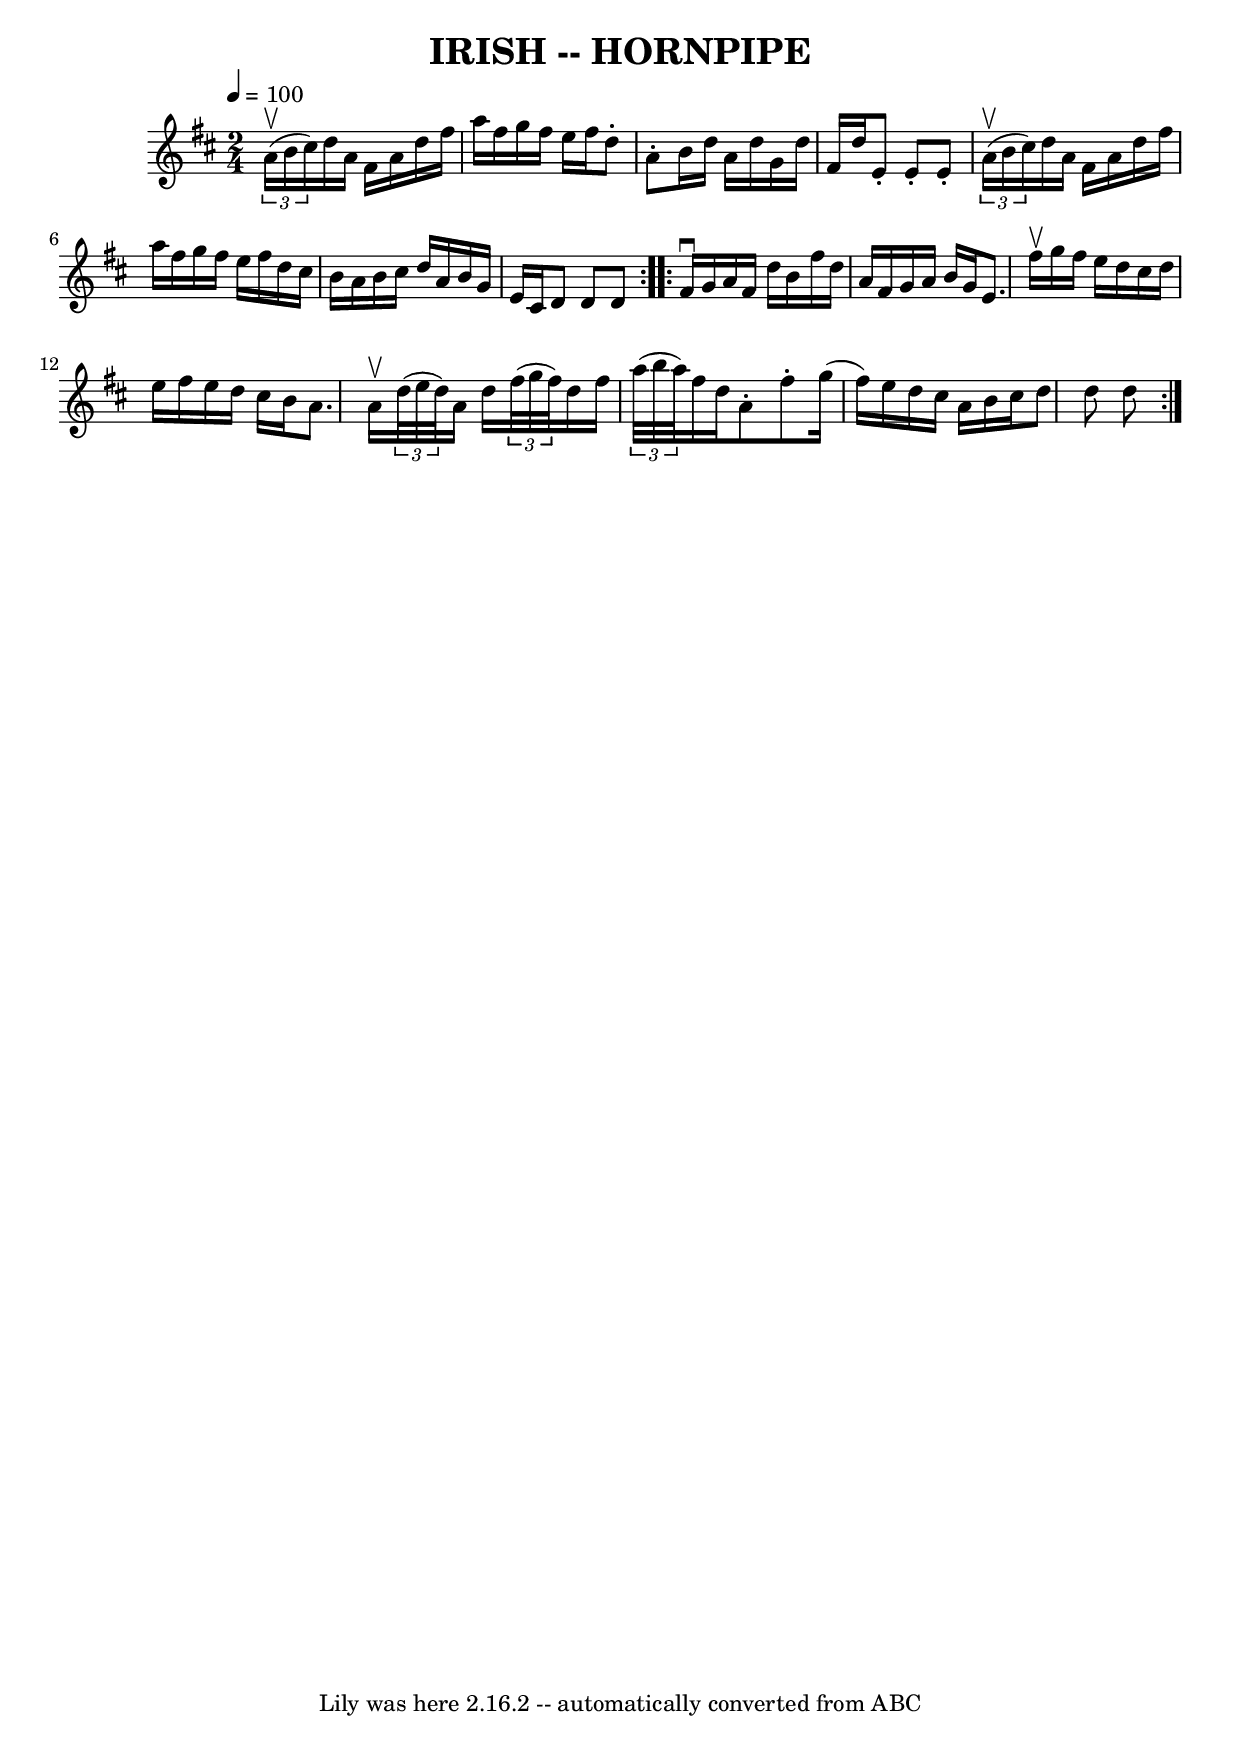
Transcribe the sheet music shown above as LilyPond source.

\version "2.7.40"
\include "Mammoth.ily"
\header {
	book = "Cole's 1000 Fiddle Tunes"
	crossRefNumber = "1"
	footnotes = ""
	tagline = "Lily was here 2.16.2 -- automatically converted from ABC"
	title = "IRISH -- HORNPIPE"
}
voicedefault =  {
\set Score.defaultBarType = "empty"

\repeat volta 2 {
\time 2/4 \tempo  4=100
 \key d \major   \times 2/3 { a'16 (^\upbow b'16 cis''16) }       
|
 d''16 a'16 fis'16 a'16 d''16 fis''16 a''16    
fis''16    |
 g''16 fis''16 e''16 fis''16 d''8 -. a'8 -.  
 |
 b'16 d''16 a'16 d''16 g'16 d''16 fis'16 d''16  
  |
 e'8 -. e'8 -. e'8 -.   \times 2/3 { a'16 (^\upbow b'16    
cis''16) }   |
     |
 d''16 a'16 fis'16 a'16    
d''16 fis''16 a''16 fis''16    |
 g''16 fis''16 e''16    
fis''16 d''16 cis''16 b'16 a'16    |
 b'16 cis''16    
d''16 a'16 b'16 g'16 e'16 cis'16    |
 d'8 d'8 d'8 
   }     \repeat volta 2 { fis'16^\downbow g'16        |
 a'16    
fis'16 d''16 b'16 fis''16 d''16 a'16 fis'16    |
   
g'16 a'16 b'16 g'16 e'8. fis''16^\upbow   |
 g''16    
fis''16 e''16 d''16 cis''16 d''16 e''16 fis''16    |
   
e''16 d''16 cis''16 b'16 a'8. a'16^\upbow   |
     
|
   \times 2/3 { d''32 (e''32 d''32) } a'16 d''16    
\times 2/3 { fis''32 (g''32 fis''32) } d''16 fis''16    
|
   \times 2/3 { a''32 (b''32 a''32) } fis''16 d''16    
a'8 -. fis''8 -.   |
 g''16 (fis''16) e''16 d''16    
cis''16 a'16 b'16 cis''16    |
 d''8 d''8 d''8    }   
}

\score{
    <<

	\context Staff="default"
	{
	    \voicedefault 
	}

    >>
	\layout {
	}
	\midi {}
}
